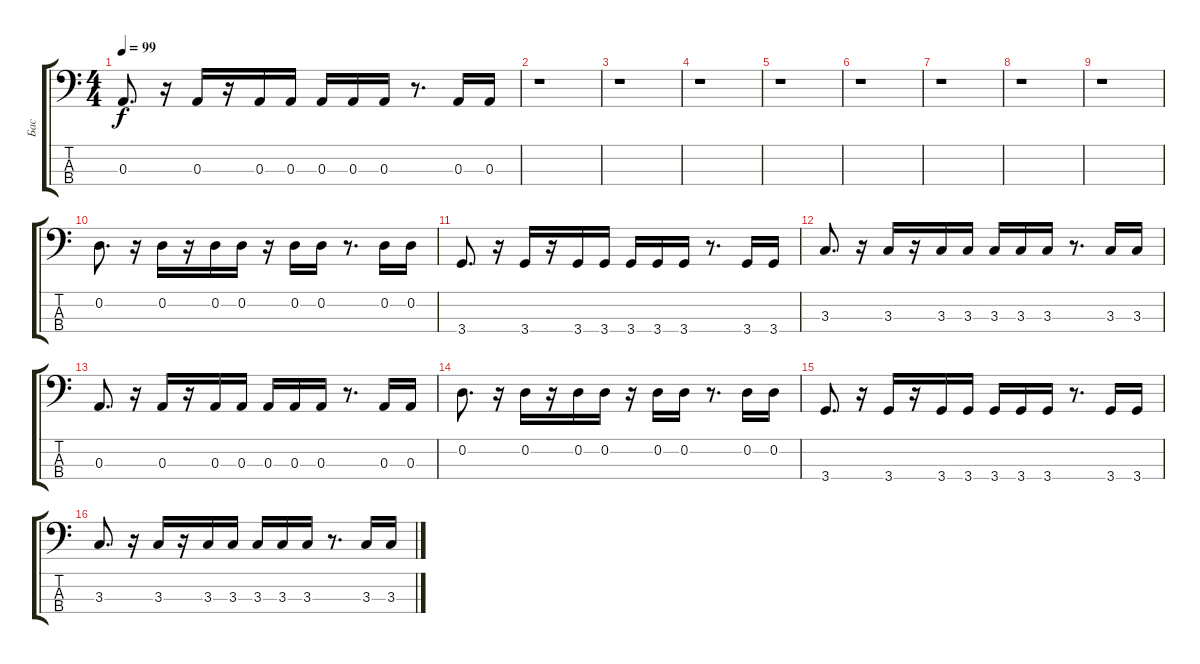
\track ("Бас" "Бас") {instrument electricbassfinger}
\staff {score tabs}
\tuning (G2 D2 A1 E1) {hide}
\ts (4 4)
\tempo 99
\clef f4
\ks c
0.3.8{d dy f} r.16 0.3.16 r.16 0.3.16 0.3.16 0.3.16 0.3.16 0.3.16 r.8{d} 0.3.16 0.3.16 |
r.1 |
r.1 |
r.1 |
r.1 |
r.1 |
r.1 |
r.1 |
r.1 |
0.2.8{d} r.16 0.2.16 r.16 0.2.16 0.2.16 r.16 0.2.16 0.2.16 r.8{d} 0.2.16 0.2.16 |
3.4.8{d} r.16 3.4.16 r.16 3.4.16 3.4.16 3.4.16 3.4.16 3.4.16 r.8{d} 3.4.16 3.4.16 |
3.3.8{d} r.16 3.3.16 r.16 3.3.16 3.3.16 3.3.16 3.3.16 3.3.16 r.8{d} 3.3.16 3.3.16 |
0.3.8{d} r.16 0.3.16 r.16 0.3.16 0.3.16 0.3.16 0.3.16 0.3.16 r.8{d} 0.3.16 0.3.16 |
0.2.8{d} r.16 0.2.16 r.16 0.2.16 0.2.16 r.16 0.2.16 0.2.16 r.8{d} 0.2.16 0.2.16 |
3.4.8{d} r.16 3.4.16 r.16 3.4.16 3.4.16 3.4.16 3.4.16 3.4.16 r.8{d} 3.4.16 3.4.16 |
3.3.8{d} r.16 3.3.16 r.16 3.3.16 3.3.16 3.3.16 3.3.16 3.3.16 r.8{d} 3.3.16 3.3.16
